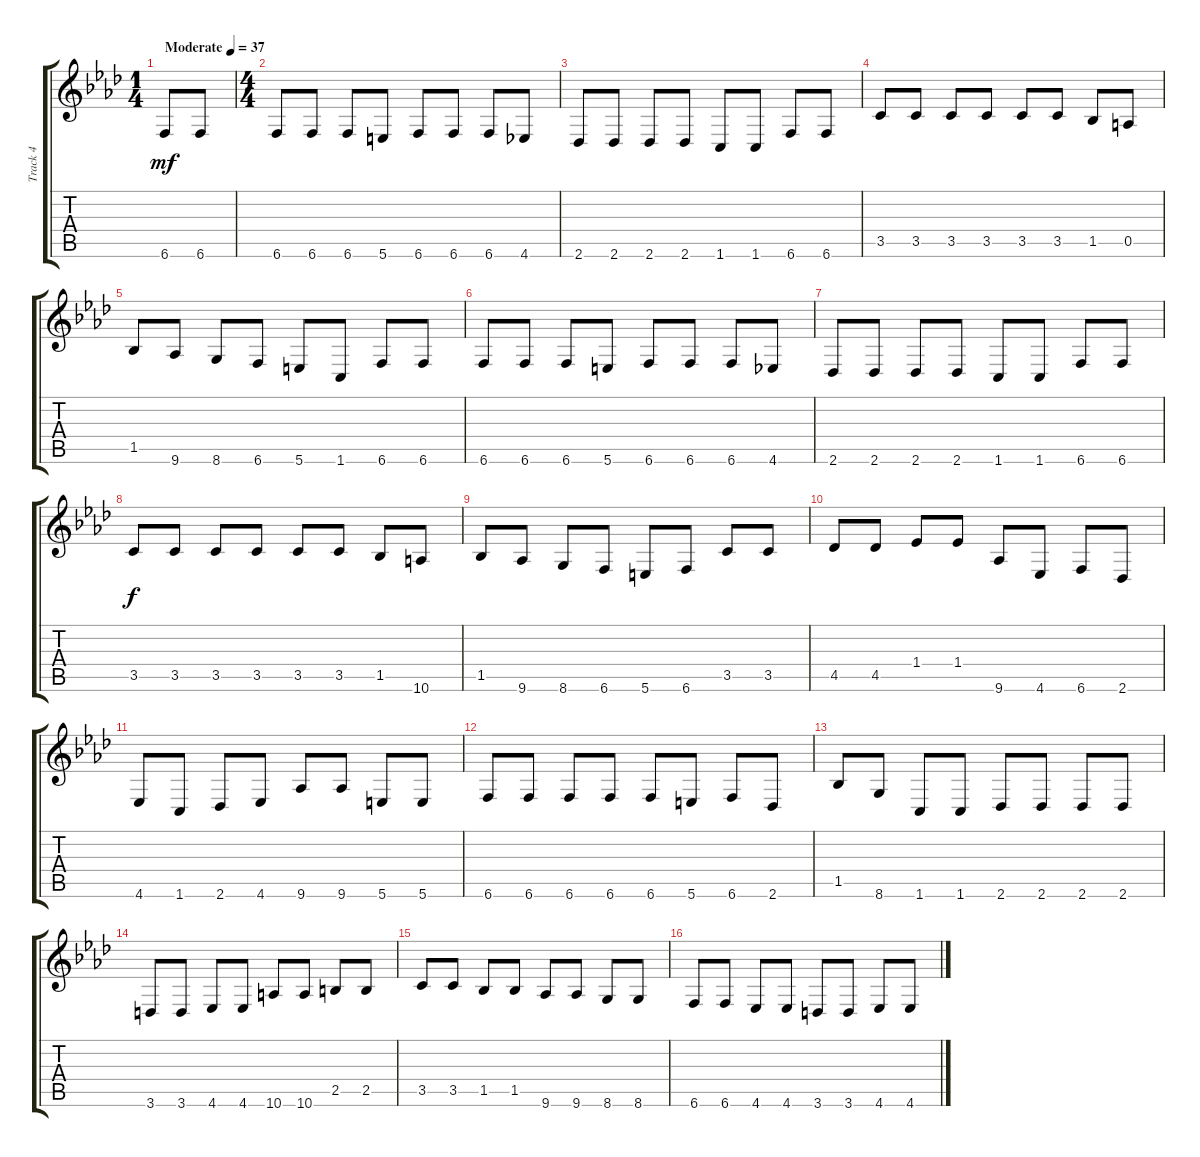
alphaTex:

\track ("Track 4" "Track 4") {instrument acousticguitarnylon}
\staff {score tabs}
\tuning (E4 B3 G3 D3 A2 B1) {hide}
\ts (1 4)
\tempo (37 "Moderate")
\clef g2
\ks fminor
6.6.8{dy mf instrument acousticguitarnylon} 6.6.8 |
\ts (4 4)
6.6.8 6.6.8 6.6.8 5.6.8 6.6.8 6.6.8 6.6.8 4.6.8 |
2.6.8 2.6.8 2.6.8 2.6.8 1.6.8 1.6.8 6.6.8 6.6.8 |
3.5.8 3.5.8 3.5.8 3.5.8 3.5.8 3.5.8 1.5.8 0.5.8 |
1.5.8 9.6.8 8.6.8 6.6.8 5.6.8 1.6.8 6.6.8 6.6.8 |
6.6.8 6.6.8 6.6.8 5.6.8 6.6.8 6.6.8 6.6.8 4.6.8 |
2.6.8 2.6.8 2.6.8 2.6.8 1.6.8 1.6.8 6.6.8 6.6.8 |
3.5.8{dy f} 3.5.8 3.5.8 3.5.8 3.5.8 3.5.8 1.5.8 10.6.8 |
1.5.8 9.6.8 8.6.8 6.6.8 5.6.8 6.6.8 3.5.8 3.5.8 |
4.5.8 4.5.8 1.4.8 1.4.8 9.6.8 4.6.8 6.6.8 2.6.8 |
4.6.8 1.6.8 2.6.8 4.6.8 9.6.8 9.6.8 5.6.8 5.6.8 |
6.6.8 6.6.8 6.6.8 6.6.8 6.6.8 5.6.8 6.6.8 2.6.8 |
1.5.8 8.6.8 1.6.8 1.6.8 2.6.8 2.6.8 2.6.8 2.6.8 |
3.6.8 3.6.8 4.6.8 4.6.8 10.6.8 10.6.8 2.5.8 2.5.8 |
3.5.8 3.5.8 1.5.8 1.5.8 9.6.8 9.6.8 8.6.8 8.6.8 |
6.6.8 6.6.8 4.6.8 4.6.8 3.6.8 3.6.8 4.6.8 4.6.8
